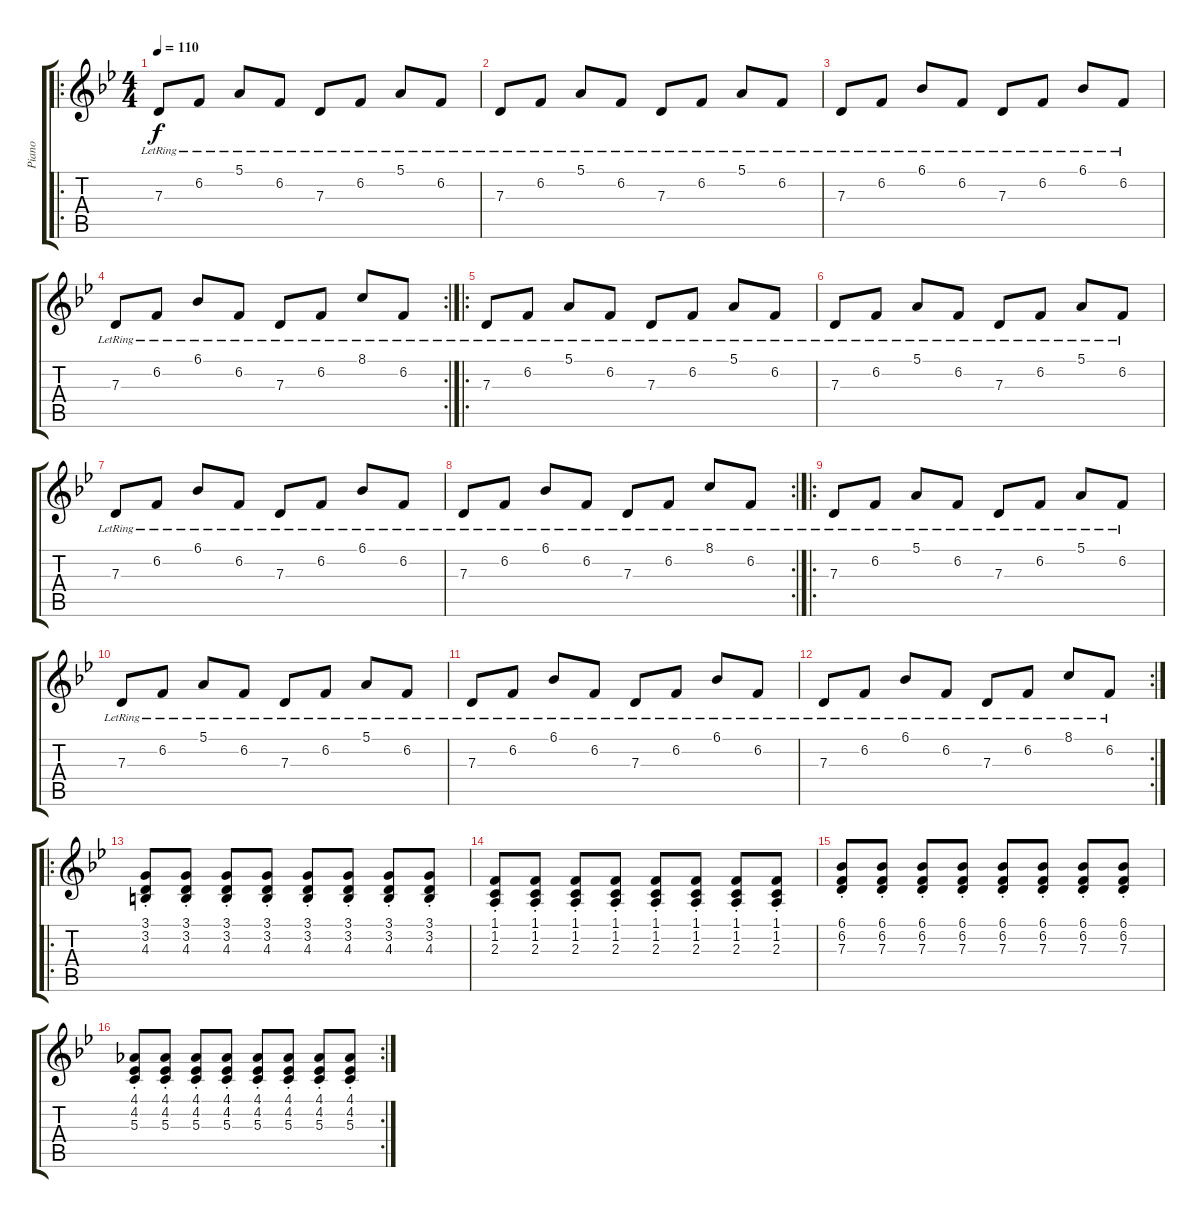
\track ("Piano" "Piano") {instrument acousticgrandpiano}
\staff {score tabs}
\tuning (E4 B3 G3 D3 A2 E2) {hide}
\ro
\ts (4 4)
\tempo 110
\clef g2
\ks bb
7.3{lr}.8{dy f instrument acousticgrandpiano} 6.2{lr}.8 5.1{lr}.8 6.2{lr}.8 7.3{lr}.8 6.2{lr}.8 5.1{lr}.8 6.2{lr}.8 |
7.3{lr}.8 6.2{lr}.8 5.1{lr}.8 6.2{lr}.8 7.3{lr}.8 6.2{lr}.8 5.1{lr}.8 6.2{lr}.8 |
7.3{lr}.8 6.2{lr}.8 6.1{lr}.8 6.2{lr}.8 7.3{lr}.8 6.2{lr}.8 6.1{lr}.8 6.2{lr}.8 |
\rc 2
7.3{lr}.8 6.2{lr}.8 6.1{lr}.8 6.2{lr}.8 7.3{lr}.8 6.2{lr}.8 8.1{lr}.8 6.2{lr}.8 |
\ro
7.3{lr}.8 6.2{lr}.8 5.1{lr}.8 6.2{lr}.8 7.3{lr}.8 6.2{lr}.8 5.1{lr}.8 6.2{lr}.8 |
7.3{lr}.8 6.2{lr}.8 5.1{lr}.8 6.2{lr}.8 7.3{lr}.8 6.2{lr}.8 5.1{lr}.8 6.2{lr}.8 |
7.3{lr}.8 6.2{lr}.8 6.1{lr}.8 6.2{lr}.8 7.3{lr}.8 6.2{lr}.8 6.1{lr}.8 6.2{lr}.8 |
\rc 2
7.3{lr}.8 6.2{lr}.8 6.1{lr}.8 6.2{lr}.8 7.3{lr}.8 6.2{lr}.8 8.1{lr}.8 6.2{lr}.8 |
\ro
7.3{lr}.8 6.2{lr}.8 5.1{lr}.8 6.2{lr}.8 7.3{lr}.8 6.2{lr}.8 5.1{lr}.8 6.2{lr}.8 |
7.3{lr}.8 6.2{lr}.8 5.1{lr}.8 6.2{lr}.8 7.3{lr}.8 6.2{lr}.8 5.1{lr}.8 6.2{lr}.8 |
7.3{lr}.8 6.2{lr}.8 6.1{lr}.8 6.2{lr}.8 7.3{lr}.8 6.2{lr}.8 6.1{lr}.8 6.2{lr}.8 |
\rc 2
7.3{lr}.8 6.2{lr}.8 6.1{lr}.8 6.2{lr}.8 7.3{lr}.8 6.2{lr}.8 8.1{lr}.8 6.2{lr}.8 |
\ro
(3.1{st} 3.2{st} 4.3{st}).8 (3.1{st} 3.2{st} 4.3{st}).8 (3.1{st} 3.2{st} 4.3{st}).8 (3.1{st} 3.2{st} 4.3{st}).8 (3.1{st} 3.2{st} 4.3{st}).8 (3.1{st} 3.2{st} 4.3{st}).8 (3.1{st} 3.2{st} 4.3{st}).8 (3.1{st} 3.2{st} 4.3{st}).8 |
(1.1{st} 1.2{st} 2.3{st}).8 (1.1{st} 1.2{st} 2.3{st}).8 (1.1{st} 1.2{st} 2.3{st}).8 (1.1{st} 1.2{st} 2.3{st}).8 (1.1{st} 1.2{st} 2.3{st}).8 (1.1{st} 1.2{st} 2.3{st}).8 (1.1{st} 1.2{st} 2.3{st}).8 (1.1{st} 1.2{st} 2.3{st}).8 |
(6.1{st} 6.2{st} 7.3{st}).8 (6.1{st} 6.2{st} 7.3{st}).8 (6.1{st} 6.2{st} 7.3{st}).8 (6.1{st} 6.2{st} 7.3{st}).8 (6.1{st} 6.2{st} 7.3{st}).8 (6.1{st} 6.2{st} 7.3{st}).8 (6.1{st} 6.2{st} 7.3{st}).8 (6.1{st} 6.2{st} 7.3{st}).8 |
\rc 2
(4.1{st} 4.2{st} 5.3{st}).8 (4.1{st} 4.2{st} 5.3{st}).8 (4.1{st} 4.2{st} 5.3{st}).8 (4.1{st} 4.2{st} 5.3{st}).8 (4.1{st} 4.2{st} 5.3{st}).8 (4.1{st} 4.2{st} 5.3{st}).8 (4.1{st} 4.2{st} 5.3{st}).8 (4.1{st} 4.2{st} 5.3{st}).8
